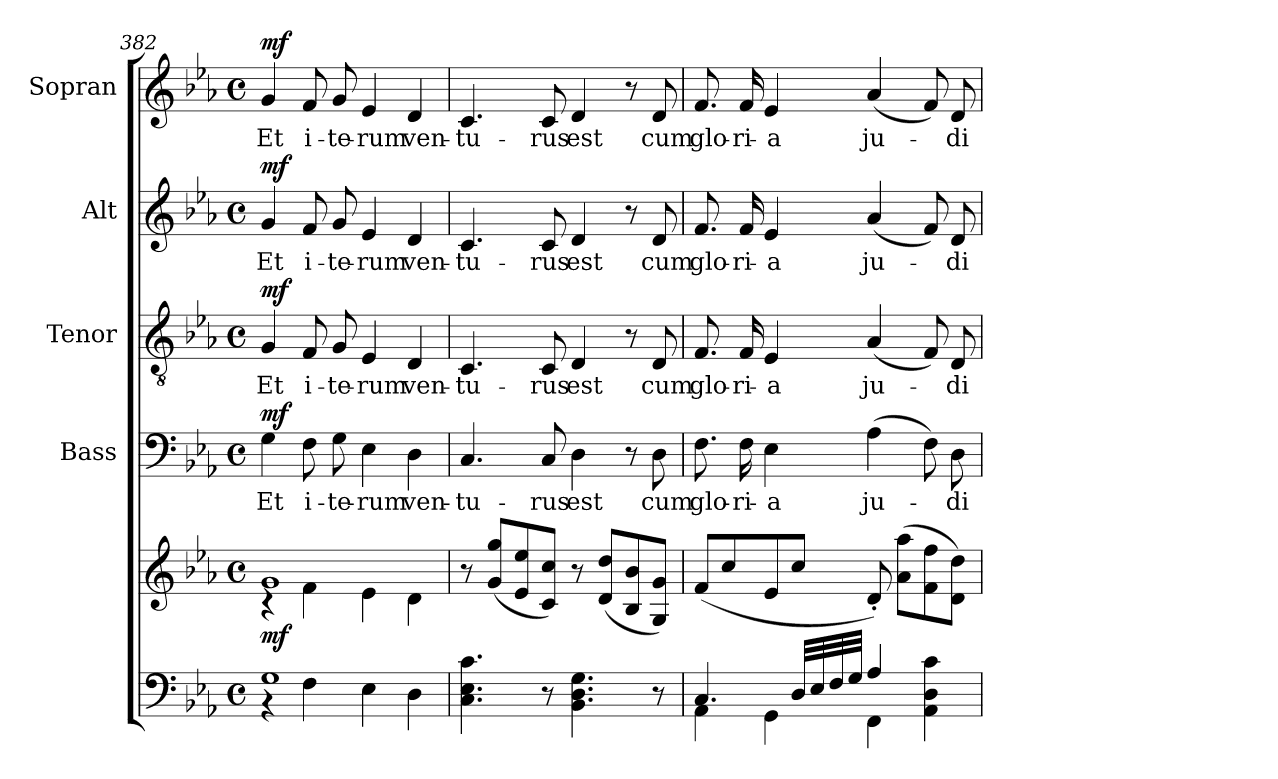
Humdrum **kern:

**kern	**kern	**dynam	**kern	**text	**dynam	**kern	**text	**dynam	**kern	**text	**dynam	**kern	**text	**dynam
*part5	*part5	*part5	*part4	*part4	*part4	*part3	*part3	*part3	*part2	*part2	*part2	*part1	*part1	*part1
*staff6	*staff5	*staff5/6	*staff4	*staff4	*staff4	*staff3	*staff3	*staff3	*staff2	*staff2	*staff2	*staff1	*staff1	*staff1
*	*	*	*I"Bass	*	*	*I"Tenor	*	*	*I"Alt	*	*	*I"Sopran	*	*
*	*	*	*I'B.	*	*	*I'T.	*	*	*I'A.	*	*	*I'S.	*	*
*clefF4	*clefG2	*	*clefF4	*	*	*clefGv2	*	*	*clefG2	*	*	*clefG2	*	*
*k[b-e-a-]	*k[b-e-a-]	*	*k[b-e-a-]	*	*	*k[b-e-a-]	*	*	*k[b-e-a-]	*	*	*k[b-e-a-]	*	*
*E-:	*E-:	*	*E-:	*	*	*E-:	*	*	*E-:	*	*	*E-:	*	*
*M4/4	*M4/4	*	*M4/4	*	*	*M4/4	*	*	*M4/4	*	*	*M4/4	*	*
*met(c)	*met(c)	*	*met(c)	*	*	*met(c)	*	*	*met(c)	*	*	*met(c)	*	*
=382	=382	=382	=382	=382	=382	=382	=382	=382	=382	=382	=382	=382	=382	=382
*^	*^	*	*	*	*	*	*	*	*	*	*	*	*	*
!	!	!	!	!LO:DY:b	!	!LO:LY:b	!LO:DY:a	!	!LO:LY:b	!LO:DY:a	!	!LO:LY:b	!LO:DY:a	!	!LO:LY:b	!LO:DY:a
1G	4rBB	1g	4rB	mf	4G\	Et	mf	4G/	Et	mf	4g/	Et	mf	4g/	Et	mf
!	!	!	!	!	!	!LO:LY:b	!	!	!LO:LY:b	!	!	!LO:LY:b	!	!	!LO:LY:b	!
.	4F\	.	4f\	.	8F\	i-	.	8F/	i-	.	8f/	i-	.	8f/	i-	.
!	!	!	!	!	!	!LO:LY:b	!	!	!LO:LY:b	!	!	!LO:LY:b	!	!	!LO:LY:b	!
.	.	.	.	.	8G\	-te-	.	8G/	-te-	.	8g/	-te-	.	8g/	-te-	.
!	!	!	!	!	!	!LO:LY:b	!	!	!LO:LY:b	!	!	!LO:LY:b	!	!	!LO:LY:b	!
.	4E-\	.	4e-\	.	4E-\	-rum	.	4E-/	-rum	.	4e-/	-rum	.	4e-/	-rum	.
!	!	!	!	!	!	!LO:LY:b	!	!	!LO:LY:b	!	!	!LO:LY:b	!	!	!LO:LY:b	!
.	4D\	.	4d\	.	4D\	ven-	.	4D/	ven-	.	4d/	ven-	.	4d/	ven-	.
=383	=383	=383	=383	=383	=383	=383	=383	=383	=383	=383	=383	=383	=383	=383	=383	=383
!	!	!	!	!	!	!LO:LY:b	!	!	!LO:LY:b	!	!	!LO:LY:b	!	!	!LO:LY:b	!
*v	*v	*	*	*	*	*	*	*	*	*	*	*	*	*	*	*
*	*v	*v	*	*	*	*	*	*	*	*	*	*	*	*	*
4.C\ 4.E-\ 4.c\	8r	.	4.C/	-tu-	.	4.C/	-tu-	.	4.c/	-tu-	.	4.c/	-tu-	.
.	(<8g/ 8gg/L	.	.	.	.	.	.	.	.	.	.	.	.	.
.	8e-/ 8ee-/	.	.	.	.	.	.	.	.	.	.	.	.	.
!	!	!	!	!LO:LY:b	!	!	!LO:LY:b	!	!	!LO:LY:b	!	!	!LO:LY:b	!
8r	8c/ 8cc/J)	.	8C/	-rus	.	8C/	-rus	.	8c/	-rus	.	8c/	-rus	.
!	!	!	!	!LO:LY:b	!	!	!LO:LY:b	!	!	!LO:LY:b	!	!	!LO:LY:b	!
4.BB-\ 4.D\ 4.G\	8r	.	4D\	est	.	4D/	est	.	4d/	est	.	4d/	est	.
.	(<8d/ 8dd/L	.	.	.	.	.	.	.	.	.	.	.	.	.
.	8B-/ 8b-/	.	8r	.	.	8r	.	.	8r	.	.	8r	.	.
!	!	!	!	!LO:LY:b	!	!	!LO:LY:b	!	!	!LO:LY:b	!	!	!LO:LY:b	!
8r	8G/ 8g/J)	.	8D\	cum	.	8D/	cum	.	8d/	cum	.	8d/	cum	.
!!LO:LB:g=z
=384	=384	=384	=384	=384	=384	=384	=384	=384	=384	=384	=384	=384	=384	=384
*^	*	*	*	*	*	*	*	*	*	*	*	*	*	*
!	!	!	!	!	!LO:LY:b	!	!	!LO:LY:b	!	!	!LO:LY:b	!	!	!LO:LY:b	!
4.C/	4AA-\	(<8f/L	.	8.F\	glo-	.	8.F/	glo-	.	8.f/	glo-	.	8.f/	glo-	.
.	.	8cc/	.	.	.	.	.	.	.	.	.	.	.	.	.
!	!	!	!	!	!LO:LY:b	!	!	!LO:LY:b	!	!	!LO:LY:b	!	!	!LO:LY:b	!
.	.	.	.	16F\	-ri-	.	16F/	-ri-	.	16f/	-ri-	.	16f/	-ri-	.
!	!	!	!	!	!LO:LY:b	!	!	!LO:LY:b	!	!	!LO:LY:b	!	!	!LO:LY:b	!
.	4GG\	8e-/	.	4E-\	-a	.	4E-/	-a	.	4e-/	-a	.	4e-/	-a	.
32D/LLL	.	8cc/J	.	.	.	.	.	.	.	.	.	.	.	.	.
32E-/	.	.	.	.	.	.	.	.	.	.	.	.	.	.	.
32F/	.	.	.	.	.	.	.	.	.	.	.	.	.	.	.
32G/JJJ	.	.	.	.	.	.	.	.	.	.	.	.	.	.	.
!	!	!	!	!	!LO:LY:b	!	!	!LO:LY:b	!	!	!LO:LY:b	!	!	!LO:LY:b	!
4A-/	4FF\	8d'</)	.	(>4A-\	ju-	.	(<4A-/	ju-	.	(<4a-/	ju-	.	(<4a-/	ju-	.
.	.	(>8a-\ 8aa-\L	.	.	.	.	.	.	.	.	.	.	.	.	.
4AA-\ 4D\ 4c\	4ryy	8f\ 8ff\	.	8F\)	.	.	8F/)	.	.	8f/)	.	.	8f/)	.	.
!	!	!	!	!	!LO:LY:b	!	!	!LO:LY:b	!	!	!LO:LY:b	!	!	!LO:LY:b	!
.	.	8d\ 8dd\J)	.	8D\	-di-	.	8D/	-di-	.	8d/	-di-	.	8d/	-di-	.
*v	*v	*	*	*	*	*	*	*	*	*	*	*	*	*	*
=	=	=	=	=	=	=	=	=	=	=	=	=	=	=
*-	*-	*-	*-	*-	*-	*-	*-	*-	*-	*-	*-	*-	*-	*-
